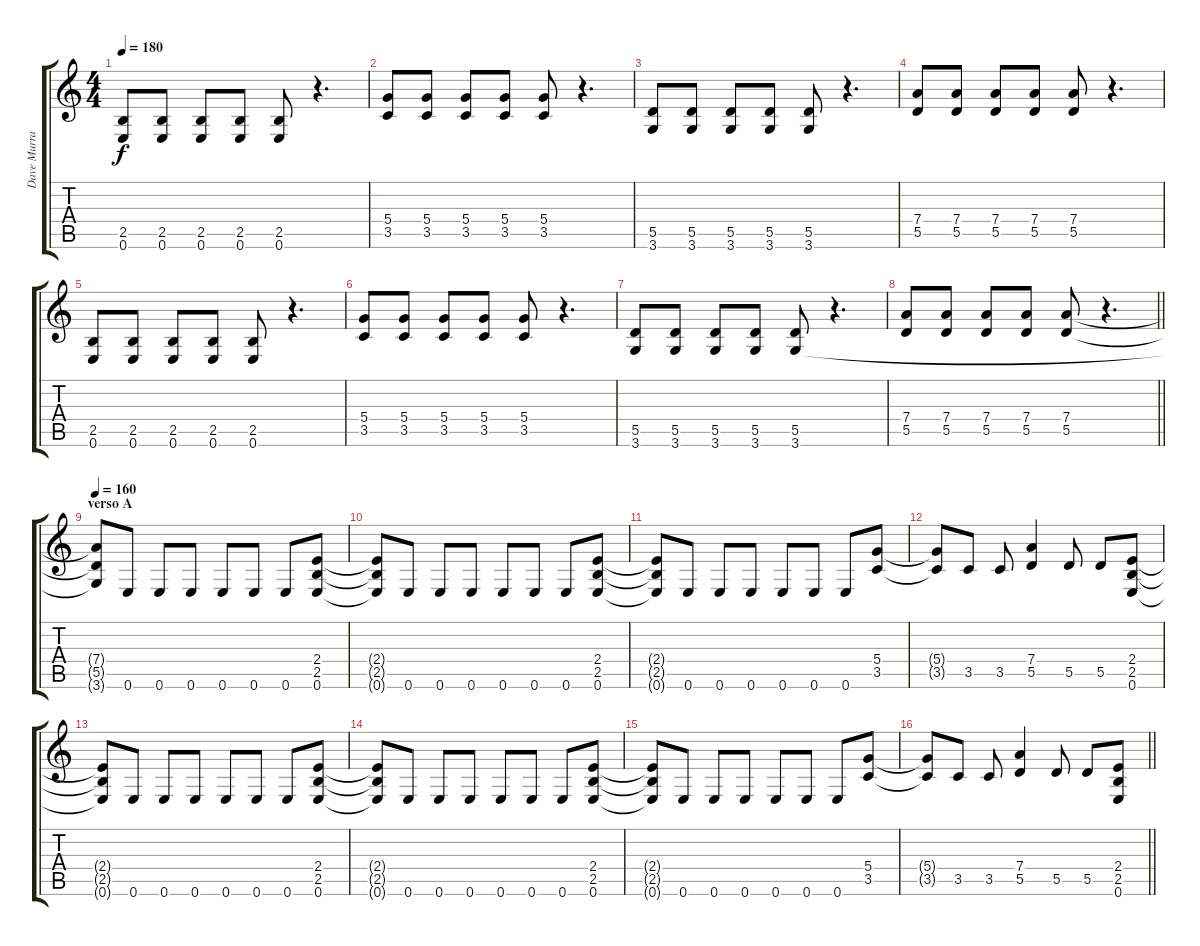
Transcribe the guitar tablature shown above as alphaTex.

\track ("Dave Murray" "Dave Murra") {instrument distortionguitar}
\staff {score tabs}
\tuning (E4 B3 G3 D3 A2 E2) {hide}
\ts (4 4)
\tempo 180
\clef g2
\ks c
(2.5 0.6).8{dy f} (2.5 0.6).8 (2.5 0.6).8 (2.5 0.6).8 (2.5 0.6).8 r.4{d} |
(5.4 3.5).8 (5.4 3.5).8 (5.4 3.5).8 (5.4 3.5).8 (5.4 3.5).8 r.4{d} |
(5.5 3.6).8 (5.5 3.6).8 (5.5 3.6).8 (5.5 3.6).8 (5.5 3.6).8 r.4{d} |
(7.4 5.5).8 (7.4 5.5).8 (7.4 5.5).8 (7.4 5.5).8 (7.4 5.5).8 r.4{d} |
(2.5 0.6).8 (2.5 0.6).8 (2.5 0.6).8 (2.5 0.6).8 (2.5 0.6).8 r.4{d} |
(5.4 3.5).8 (5.4 3.5).8 (5.4 3.5).8 (5.4 3.5).8 (5.4 3.5).8 r.4{d} |
(5.5 3.6).8 (5.5 3.6).8 (5.5 3.6).8 (5.5 3.6).8 (5.5 3.6).8 r.4{d} |
\barLineRight lightlight
(7.4 5.5).8 (7.4 5.5).8 (7.4 5.5).8 (7.4 5.5).8 (7.4 5.5).8 r.4{d} |
\section ("" "verso A")
\tempo 160
(7.4{t} 5.5{t} 3.6{t}).8{balance 8} 0.6.8 0.6.8 0.6.8 0.6.8 0.6.8 0.6.8 (2.4 2.5 0.6).8 |
(2.4{t} 2.5{t} 0.6{t}).8 0.6.8 0.6.8 0.6.8 0.6.8 0.6.8 0.6.8 (2.4 2.5 0.6).8 |
(2.4{t} 2.5{t} 0.6{t}).8 0.6.8 0.6.8 0.6.8 0.6.8 0.6.8 0.6.8 (5.4 3.5).8 |
(5.4{t} 3.5{t}).8 3.5.8 3.5.8 (7.4 5.5).4 5.5.8 5.5.8 (2.4 2.5 0.6).8 |
(2.4{t} 2.5{t} 0.6{t}).8 0.6.8 0.6.8 0.6.8 0.6.8 0.6.8 0.6.8 (2.4 2.5 0.6).8 |
(2.4{t} 2.5{t} 0.6{t}).8 0.6.8 0.6.8 0.6.8 0.6.8 0.6.8 0.6.8 (2.4 2.5 0.6).8 |
(2.4{t} 2.5{t} 0.6{t}).8 0.6.8 0.6.8 0.6.8 0.6.8 0.6.8 0.6.8 (5.4 3.5).8 |
\barLineRight lightlight
(5.4{t} 3.5{t}).8 3.5.8 3.5.8 (7.4 5.5).4 5.5.8 5.5.8 (2.4 2.5 0.6).8
